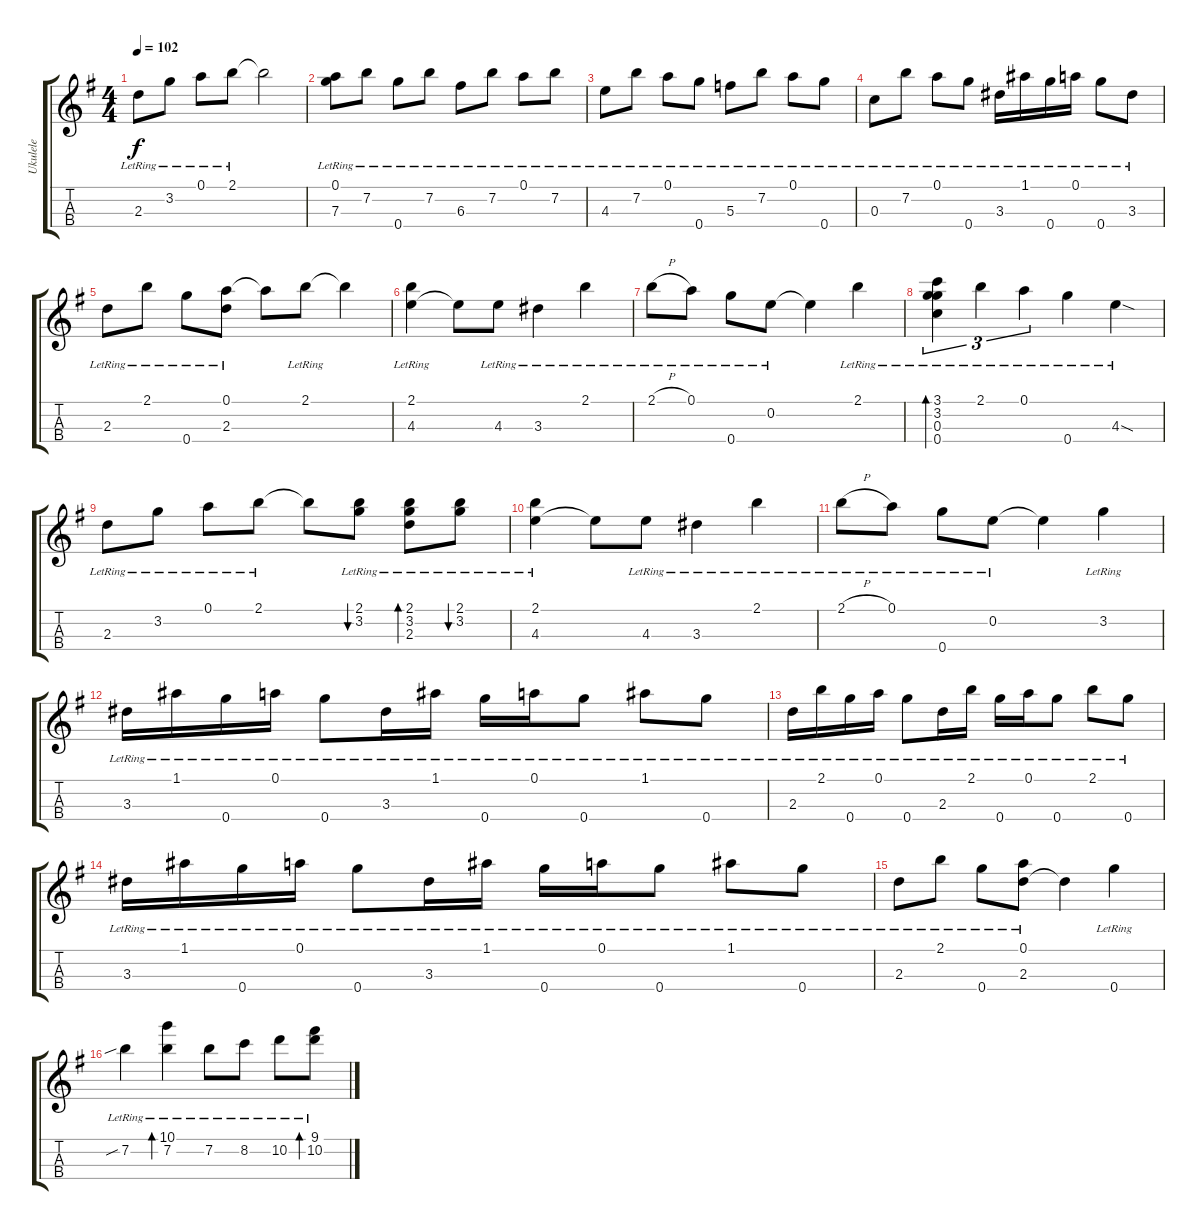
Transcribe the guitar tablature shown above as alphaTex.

\track ("Ukulele" "Ukulele") {instrument acousticguitarnylon}
\staff {score tabs}
\tuning (A4 E4 C4 G4) {hide}
\ts (4 4)
\tempo 102
\clef g2
\ks g
2.3{lr}.8{dy f} 3.2{lr}.8 0.1{lr}.8 2.1{lr}.8 2.1{t}.2 |
(0.1{lr} 7.3{lr}).8 7.2{lr}.8 0.4{lr}.8 7.2{lr}.8 6.3{lr}.8 7.2{lr}.8 0.1{lr}.8 7.2{lr}.8 |
4.3{lr}.8 7.2{lr}.8 0.1{lr}.8 0.4{lr}.8 5.3{lr}.8 7.2{lr}.8 0.1{lr}.8 0.4{lr}.8 |
0.3{lr}.8 7.2{lr}.8 0.1{lr}.8 0.4{lr}.8 3.3{lr}.16 1.1{lr}.16 0.4{lr}.16 0.1{lr}.16 0.4{lr}.8 3.3{lr}.8 |
2.3{lr}.8 2.1{lr}.8 0.4{lr}.8 (0.1{lr} 2.3{lr}).8 0.1{t}.8 2.1{lr}.8 2.1{t}.4 |
(2.1{lr} 4.3{lr}).4 4.3{t}.8 4.3{lr}.8 3.3{lr}.4 2.1{lr}.4 |
2.1{h lr}.8 0.1{lr}.8 0.4{lr}.8 0.2{lr}.8 0.2{t}.4 2.1{lr}.4 |
(3.1{lr} 3.2{lr} 0.3{lr} 0.4{lr}).4{tu (3 2) bd 120} 2.1{lr}.4{tu (3 2)} 0.1{lr}.4{tu (3 2)} 0.4{lr}.4 4.3{sod lr}.4 |
2.3{lr}.8 3.2{lr}.8 0.1{lr}.8 2.1{lr}.8 2.1{t}.8 (2.1{lr} 3.2{lr}).8{bu 60} (2.1{lr} 3.2{lr} 2.3{lr}).8{bd 60} (2.1{lr} 3.2{lr}).8{bu 60} |
(2.1{lr} 4.3{lr}).4 4.3{t}.8 4.3{lr}.8 3.3{lr}.4 2.1{lr}.4 |
2.1{h lr}.8 0.1{lr}.8 0.4{lr}.8 0.2{lr}.8 0.2{t}.4 3.2{lr}.4 |
3.3{lr}.16 1.1{lr}.16 0.4{lr}.16 0.1{lr}.16 0.4{lr}.8 3.3{lr}.16 1.1{lr}.16 0.4{lr}.16 0.1{lr}.16 0.4{lr}.8 1.1{lr}.8 0.4{lr}.8 |
2.3{lr}.16 2.1{lr}.16 0.4{lr}.16 0.1{lr}.16 0.4{lr}.8 2.3{lr}.16 2.1{lr}.16 0.4{lr}.16 0.1{lr}.16 0.4{lr}.8 2.1{lr}.8 0.4{lr}.8 |
3.3{lr}.16 1.1{lr}.16 0.4{lr}.16 0.1{lr}.16 0.4{lr}.8 3.3{lr}.16 1.1{lr}.16 0.4{lr}.16 0.1{lr}.16 0.4{lr}.8 1.1{lr}.8 0.4{lr}.8 |
2.3{lr}.8 2.1{lr}.8 0.4{lr}.8 (0.1{lr} 2.3{lr}).8 2.3{t}.4 0.4{lr}.4 |
7.2{sib lr}.4 (10.1{lr} 7.2{lr}).4{bd 120} 7.2{lr}.8 8.2{lr}.8 10.2{lr}.8 (9.1{lr} 10.2{lr}).8{bd 120}
